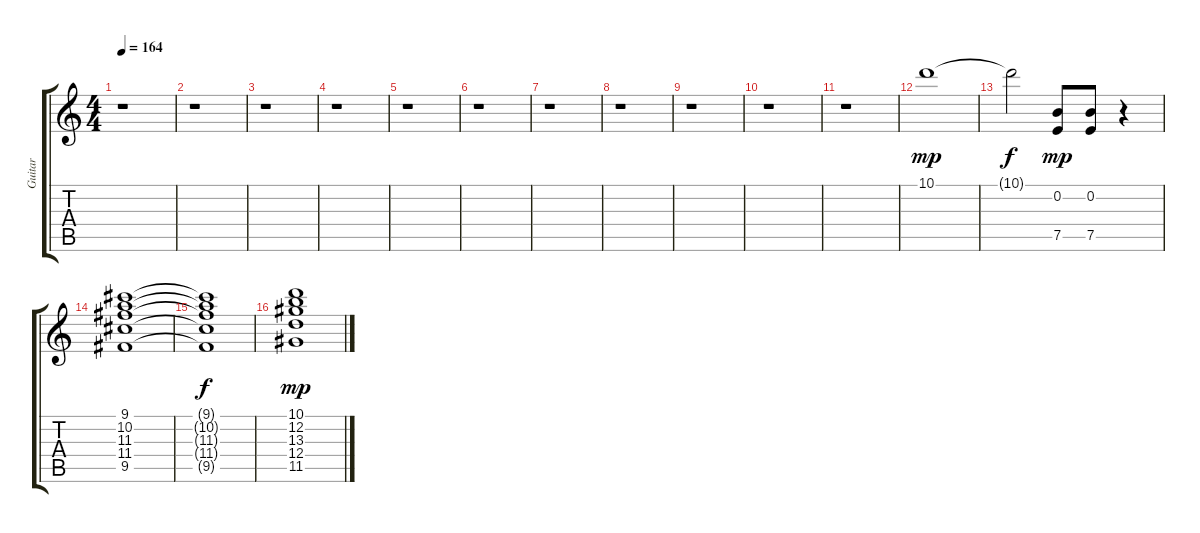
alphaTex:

\track ("Guitar" "Guitar") {instrument distortionguitar}
\staff {score tabs}
\tuning (E4 B3 G3 D3 A2 E2) {hide}
\ts (4 4)
\tempo 164
\clef g2
\ks c
r.1{dy mp} |
r.1 |
r.1 |
r.1 |
r.1 |
r.1 |
r.1 |
r.1 |
r.1 |
r.1 |
r.1 |
10.1.1 |
10.1{t}.2{dy f} (0.2 7.5).8{dy mp} (0.2 7.5).8 r.4 |
(9.1 10.2 11.3 11.4 9.5).1 |
(9.1{t} 10.2{t} 11.3{t} 11.4{t} 9.5{t}).1{dy f} |
(10.1 12.2 13.3 12.4 11.5).1{dy mp}
